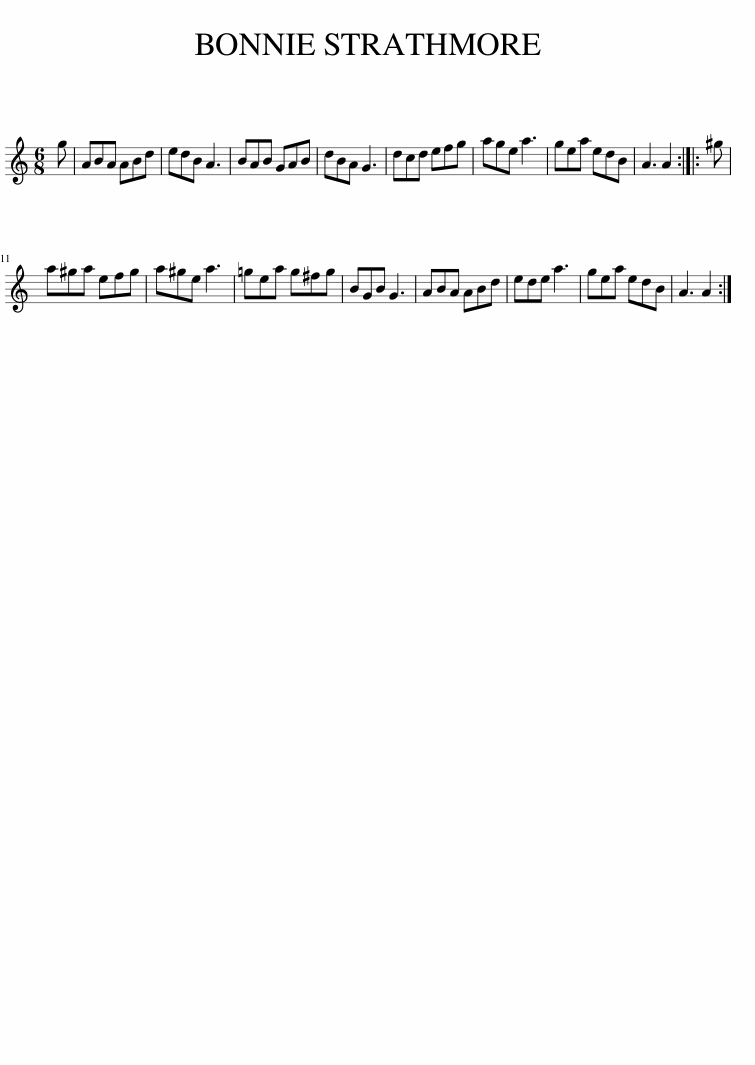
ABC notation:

X:1
L:1/8
M:6/8
I:linebreak $
K:C
V:1 treble
V:1
 g | ABA ABd | edB A3 | BAB GAB | dBA G3 | %5
 dcd efg | age a3 | gea edB | A3 A2 :: ^g |$ %10
 a^ga efg | a^ge a3 | =gea g^fg | BGB G3 | ABA ABd | %15
 ede a3 | gea edB | A3 A2 :| %18
